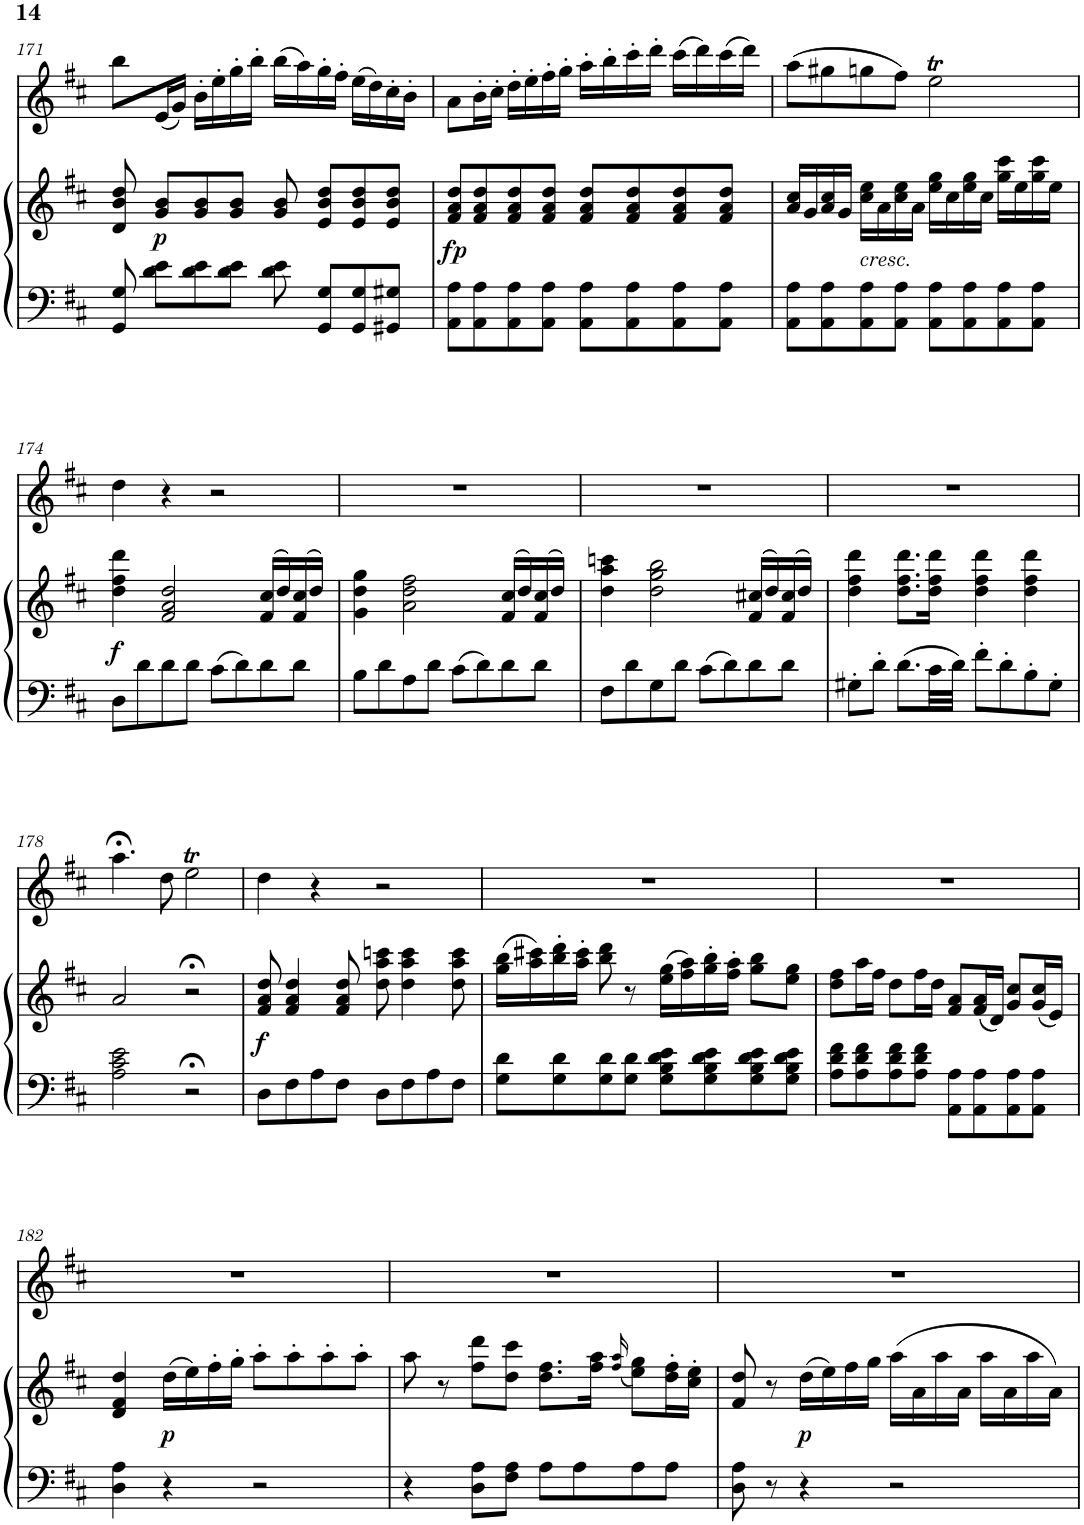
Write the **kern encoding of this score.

**kern	**kern	**dynam	**kern
*part2	*part2	*part2	*part1
*staff3	*staff2	*staff2/3	*staff1
*I"Piano	*	*	*I"Flauta
*I'Pno	*	*	*I'Fl
!!LO:PB:g=z
*clefF4	*clefG2	*	*clefG2
*k[f#c#]	*k[f#c#]	*	*k[f#c#]
*M4/4	*M4/4	*	*M4/4
*met(c)	*met(c)	*	*met(c)
=171	=171	=171	=171
8GG/ 8G/	8d/ 8b/ 8dd/	.	8bb\L
!	!	!LO:DY:b	!
8d\ 8e\L	8g/ 8b/L	p	(16e/L
.	.	.	16g/JJ)
8d\ 8e\	8g/ 8b/	.	16b'\LL
.	.	.	16ee'\
8d\ 8e\J	8g/ 8b/J	.	16gg'\
.	.	.	16bb'\JJ
8d\ 8e\	8g/ 8b/	.	(16bb\LL
.	.	.	16aa\)
8GG/ 8G/L	8e/ 8b/ 8dd/L	.	16gg'\
.	.	.	16ff#'\JJ
8GG/ 8G/	8e/ 8b/ 8dd/	.	(16ee\LL
.	.	.	16dd\)
8GG#X/ 8G#X/J	8e/ 8b/ 8dd/J	.	16cc#'\
.	.	.	16b'\JJ
=172	=172	=172	=172
!	!	!LO:DY:b	!
8AA\ 8A\L	8f#/ 8a/ 8dd/L	fp	8a\L
8AA\ 8A\	8f#/ 8a/ 8dd/	.	16b'\L
.	.	.	16cc#'\JJ
8AA\ 8A\	8f#/ 8a/ 8dd/	.	16dd'\LL
.	.	.	16ee'\
8AA\ 8A\J	8f#/ 8a/ 8dd/J	.	16ff#'\
.	.	.	16gg'\JJ
8AA\ 8A\L	8f#/ 8a/ 8dd/L	.	16aa'\LL
.	.	.	16bb'\
8AA\ 8A\	8f#/ 8a/ 8dd/	.	16ccc#'\
.	.	.	16ddd'\JJ
8AA\ 8A\	8f#/ 8a/ 8dd/	.	(16ccc#\LL
.	.	.	16ddd\)
8AA\ 8A\J	8f#/ 8a/ 8dd/J	.	(16ccc#\
.	.	.	16ddd\JJ)
=173	=173	=173	=173
8AA\ 8A\L	16a/ 16cc#/LL	.	(8aa\L
.	16g/	.	.
8AA\ 8A\	16a/ 16cc#/	.	8gg#X\
.	16g/JJ	.	.
!	!LO:TX:b:i:t=cresc.	!	!
8AA\ 8A\	16cc#\ 16ee\LL	.	8ggn\
.	16a\	.	.
8AA\ 8A\J	16cc#\ 16ee\	.	8ff#\J)
.	16a\JJ	.	.
8AA\ 8A\L	16ee\ 16gg\LL	.	2eeT\
.	16cc#\	.	.
8AA\ 8A\	16ee\ 16gg\	.	.
.	16cc#\JJ	.	.
8AA\ 8A\	16gg\ 16ccc#\LL	.	.
.	16ee\	.	.
8AA\ 8A\J	16gg\ 16ccc#\	.	.
.	16ee\JJ	.	.
!!LO:LB:g=z
=174	=174	=174	=174
!	!	!LO:DY:b	!
8D\L	4dd\ 4ff#\ 4ddd\	f	4dd\
8d\	.	.	.
8d\	2f#/ 2a/ 2dd/	.	4r
8d\J	.	.	.
8c#\L	.	.	2r
8d\	.	.	.
8d\	(>16f#/ 16cc#/LL	.	.
.	16dd/)	.	.
8d\J	(>16f#/ 16cc#/	.	.
.	16dd/JJ)	.	.
=175	=175	=175	=175
8B\L	4a\ 4dd\ 4gg\	.	1r
8d\	.	.	.
8A\	2a\ 2dd\ 2ff#\	.	.
8d\J	.	.	.
8c#\L	.	.	.
8d\	.	.	.
8d\	(>16f#/ 16cc#/LL	.	.
.	16dd/)	.	.
8d\J	(>16f#/ 16cc#/	.	.
.	16dd/JJ)	.	.
=176	=176	=176	=176
8F#\L	4dd\ 4aa\ 4cccn\	.	1r
8d\	.	.	.
8G\	2dd\ 2gg\ 2bb\	.	.
8d\J	.	.	.
8c#\L	.	.	.
8d\	.	.	.
8d\	(>16f#/ 16cc#X/LL	.	.
.	16dd/)	.	.
8d\J	(>16f#/ 16cc#/	.	.
.	16dd/JJ)	.	.
=177	=177	=177	=177
8G#X'\L	4dd\ 4ff#\ 4ddd\	.	1r
8d'\J	.	.	.
8.d\L	8.dd\ 8.ff#\ 8.ddd\L	.	.
32c#\LL	16dd\ 16ff#\ 16ddd\Jk	.	.
32d\JJJ	.	.	.
8f#'\L	4dd\ 4ff#\ 4ddd\	.	.
8d'\	.	.	.
8B'\	4dd\ 4ff#\ 4ddd\	.	.
8G#'\J	.	.	.
!!LO:LB:g=z
=178	=178	=178	=178
2A\ 2c#\ 2e\	2a/	.	4.aa;<\
.	.	.	8dd\
2r;<	2r;<	.	2eeT\
=179	=179	=179	=179
!	!	!LO:DY:b	!
8D\L	8f#/ 8a/ 8dd/	f	4dd\
8F#\	4f#/ 4a/ 4dd/	.	.
8A\	.	.	4r
8F#\J	8f#/ 8a/ 8dd/	.	.
8D\L	8dd\ 8aa\ 8cccn\	.	2r
8F#\	4dd\ 4aa\ 4ccc\	.	.
8A\	.	.	.
8F#\J	8dd\ 8aa\ 8ccc\	.	.
=180	=180	=180	=180
8G\ 8d\L	(16gg\ 16bb\LL	.	1r
.	16aa\ 16ccc#X\)	.	.
8G\ 8d\	16bb\' 16ddd\'	.	.
.	16aa\' 16ccc#\'JJ	.	.
8G\ 8d\	8bb\ 8ddd\	.	.
8G\ 8d\J	8r	.	.
8G\ 8B\ 8d\ 8e\L	(16ee\ 16gg\LL	.	.
.	16ff#\ 16aa\)	.	.
8G\ 8B\ 8d\ 8e\	16gg\' 16bb\'	.	.
.	16ff#\' 16aa\'JJ	.	.
8G\ 8B\ 8d\ 8e\	8gg\ 8bb\L	.	.
8G\ 8B\ 8d\ 8e\J	8ee\ 8gg\J	.	.
=181	=181	=181	=181
8A\ 8d\ 8f#\L	8dd\ 8ff#\L	.	1r
8A\ 8d\ 8f#\	16aa\L	.	.
.	16ff#\JJ	.	.
8A\ 8d\ 8f#\	8dd\L	.	.
8A\ 8d\ 8f#\J	16ff#\L	.	.
.	16dd\JJ	.	.
8AA\ 8A\L	8f#/ 8a/L	.	.
8AA\ 8A\	(16f#/ 16a/L	.	.
.	16d/JJ)	.	.
8AA\ 8A\	8g/ 8cc#/L	.	.
8AA\ 8A\J	(16g/ 16cc#/L	.	.
.	16e/JJ)	.	.
!!LO:LB:g=z
=182	=182	=182	=182
4D\ 4A\	4d/ 4f#/ 4dd/	.	1r
!	!	!LO:DY:b	!
4r	(16dd\LL	p	.
.	16ee\)	.	.
.	16ff#'\	.	.
.	16gg'\JJ	.	.
2r	8aa'\L	.	.
.	8aa'\	.	.
.	8aa'\	.	.
.	8aa'\J	.	.
=183	=183	=183	=183
4r	8aa\	.	1r
.	8r	.	.
8D\ 8A\L	8ff#\ 8ddd\L	.	.
8F#\ 8A\J	8dd\ 8ccc#\J	.	.
8A\L	8.dd\ 8.ff#\L	.	.
8A\	.	.	.
.	16ff#\ 16aa\Jk	.	.
.	(16qff#/ 16qaa/	.	.
8A\	8ee\ 8gg\L)	.	.
8A\J	16dd\' 16ff#\'L	.	.
.	16cc#\' 16ee\'JJ	.	.
=184	=184	=184	=184
8D\ 8A\	8f#/ 8dd/	.	1r
8r	8r	.	.
!	!	!LO:DY:b	!
4r	(16dd\LL	p	.
.	16ee\)	.	.
.	16ff#\	.	.
.	16gg\JJ	.	.
2r	(16aa\LL	.	.
.	16a\	.	.
.	16aa\	.	.
.	16a\JJ	.	.
.	16aa\LL	.	.
.	16a\	.	.
.	16aa\	.	.
.	16a\JJ)	.	.
=	=	=	=
*-	*-	*-	*-
